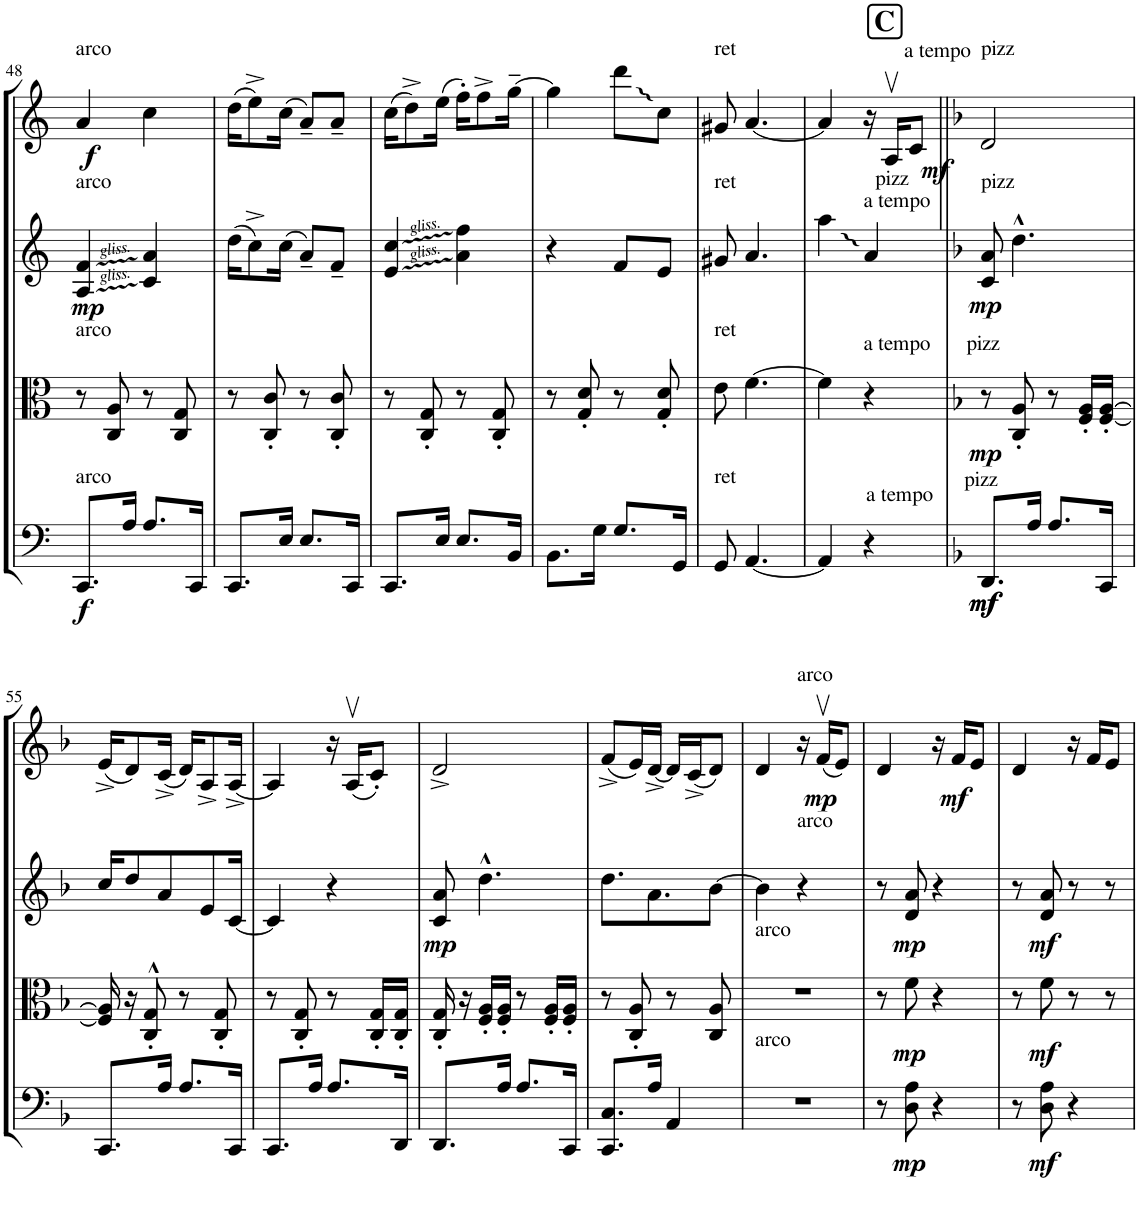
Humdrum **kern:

**kern	**dynam	**kern	**dynam	**kern	**dynam	**kern	**dynam
*part4	*part4	*part3	*part3	*part2	*part2	*part1	*part1
*staff4	*staff4	*staff3	*staff3	*staff2	*staff2	*staff1	*staff1
*I"Violoncello	*	*I"Viola	*	*I"Violin II	*	*I"Violin I	*
*I'Vc	*	*I'Vla	*	*I'Vln	*	*I'Vln	*
!!LO:PB:g=z
*clefF4	*	*clefC3	*	*clefG2	*	*clefG2	*
*k[]	*	*k[]	*	*k[]	*	*k[]	*
*M2/4	*	*M2/4	*	*M2/4	*	*M2/4	*
=48	=48	=48	=48	=48	=48	=48	=48
!	!	!	!	!	!	!LO:TX:a:t=arco	!
!	!	!	!	!LO:TX:a:t=arco	!	!	!
!	!	!LO:TX:a:t=arco	!	!	!	!	!
!LO:TX:a:t=arco	!	!	!	!	!	!	!
!	!LO:DY:b	!	!	!	!LO:DY:b	!	!LO:DY:b
8.CC/L	f	8r	.	4A/ 4f/	mp	4a/	f
.	.	8C/ 8A/	.	.	.	.	.
16A/Jk	.	.	.	.	.	.	.
8.A/L	.	8r	.	4c/ 4a/	.	4cc\	.
.	.	8C/ 8G/	.	.	.	.	.
16CC/Jk	.	.	.	.	.	.	.
=49	=49	=49	=49	=49	=49	=49	=49
8.CC/L	.	8r	.	(16dd\KL	.	(16dd\KL	.
.	.	.	.	8cc^\)	.	8ee^\)	.
.	.	8C/' 8c/'	.	.	.	.	.
16E/Jk	.	.	.	(16cc\Jk	.	(16cc\Jk	.
8.E/L	.	8r	.	8a~/L)	.	8a~/L)	.
.	.	8C/' 8c/'	.	8f~/J	.	8a~/J	.
16CC/Jk	.	.	.	.	.	.	.
=50	=50	=50	=50	=50	=50	=50	=50
8.CC/L	.	8r	.	4e/ 4cc/	.	(16cc\KL	.
.	.	.	.	.	.	8dd^\)	.
.	.	8C/' 8G/'	.	.	.	.	.
16E/Jk	.	.	.	.	.	(16ee\Jk	.
8.E/L	.	8r	.	4a\ 4ff\	.	16ff'\KL)	.
.	.	.	.	.	.	8ff^\	.
.	.	8C/' 8G/'	.	.	.	.	.
16BB/Jk	.	.	.	.	.	[16gg~\Jk	.
=51	=51	=51	=51	=51	=51	=51	=51
8.BB\L	.	8r	.	4r	.	4gg\]	.
.	.	8G/' 8d/'	.	.	.	.	.
16G\Jk	.	.	.	.	.	.	.
8.G/L	.	8r	.	8f/L	.	8ddd\L	.
.	.	8G/' 8d/'	.	8e/J	.	8cc\J	.
16GG/Jk	.	.	.	.	.	.	.
=52	=52	=52	=52	=52	=52	=52	=52
!	!	!	!	!	!	!LO:TX:a:t=ret	!
!	!	!	!	!LO:TX:a:t=ret	!	!	!
!	!	!LO:TX:a:t=ret	!	!	!	!	!
!LO:TX:a:t=ret	!	!	!	!	!	!	!
8GG/	.	8e\	.	8g#X/	.	8g#X/	.
[4.AA/	.	[4.f\	.	4.a/	.	[4.a/	.
!!LO:REH:place=s1:a:B:cj:fs=14:t=C:qo=1.25
=53	=53	=53	=53	=53	=53	=53	=53
4AA/]	.	4f\]	.	4aa\	.	4a/]	.
!	!	!	!	!LO:TX:a:t=a tempo	!	!	!
!	!	!LO:TX:a:t=a tempo	!	!	!	!	!
!LO:TX:a:t=a tempo	!	!	!	!	!	!	!
4r	.	4r	.	4a/	.	16r	.
!	!	!	!	!	!	!LO:TX:a:t=a tempo	!
!	!	!	!	!	!	!LO:TX:b:t=pizz	!
.	.	.	.	.	.	16Av/KL	.
!	!	!	!	!	!	!	!LO:DY:b
.	.	.	.	.	.	8c/J	mf
=54||	=54||	=54||	=54||	=54||	=54||	=54||	=54||
*k[b-]	*	*k[b-]	*	*k[b-]	*	*k[b-]	*
!	!	!	!	!	!	!LO:TX:a:t=pizz	!
!	!	!	!	!LO:TX:a:t=pizz	!	!	!
!	!	!LO:TX:a:t=pizz	!	!	!	!	!
!LO:TX:a:t=pizz	!	!	!	!	!	!	!
!	!LO:DY:b	!	!	!	!	!	!
!	!LO:DY:n=1:b	!	!LO:DY:b	!	!LO:DY:b	!	!
8.DD/L	mf mf	8r	mp	8c/ 8a/	mp	2d/	.
.	.	8C/' 8A/'	.	4.dd^^\	.	.	.
16A/Jk	.	.	.	.	.	.	.
8.A/L	.	8r	.	.	.	.	.
.	.	16F/' 16A/'LL	.	.	.	.	.
16CC/Jk	.	[16F/' [16A/'JJ	.	.	.	.	.
!!LO:LB:g=z
=55	=55	=55	=55	=55	=55	=55	=55
8.CC/L	.	16F/] 16A/]	.	16cc/KL	.	(16e^/KL	.
.	.	16r	.	8dd/	.	8d/)	.
.	.	8C/'^^ 8G/'^^	.	.	.	.	.
16A/Jk	.	.	.	8a/	.	(16c^/Jk	.
8.A/L	.	8r	.	.	.	16d/KL)	.
.	.	.	.	8e/	.	8A^/	.
.	.	8C/' 8G/'	.	.	.	.	.
16CC/Jk	.	.	.	[16c/Jk	.	[16A^/Jk	.
=56	=56	=56	=56	=56	=56	=56	=56
8.CC/L	.	8r	.	4c/]	.	4A/]	.
.	.	8C/' 8G/'	.	.	.	.	.
16A/Jk	.	.	.	.	.	.	.
8.A/L	.	8r	.	4r	.	16r	.
.	.	.	.	.	.	(16Av/KL	.
.	.	16C/' 16G/'LL	.	.	.	8c'/J)	.
16DD/Jk	.	16C/' 16G/'JJ	.	.	.	.	.
=57	=57	=57	=57	=57	=57	=57	=57
!	!	!	!	!	!LO:DY:b	!	!
8.DD/L	.	16C/' 16G/'	.	8c/ 8a/	mp	2d^/	.
.	.	16r	.	.	.	.	.
.	.	16F/' 16A/'LL	.	4.dd^^\	.	.	.
16A/Jk	.	16F/' 16A/'JJ	.	.	.	.	.
8.A/L	.	8r	.	.	.	.	.
.	.	16F/' 16A/'LL	.	.	.	.	.
16CC/Jk	.	16F/' 16A/'JJ	.	.	.	.	.
=58	=58	=58	=58	=58	=58	=58	=58
8.CC/ 8.C/L	.	8r	.	8.dd\L	.	(8f^/L	.
.	.	8C/' 8A/'	.	.	.	16e/L)	.
16A/Jk	.	.	.	8.a\	.	[16d^/JJ	.
4AA/	.	8r	.	.	.	16d/LL]	.
.	.	.	.	.	.	(16c^/J	.
.	.	8C/ 8A/	.	[8b-\J	.	8d/J)	.
=59	=59	=59	=59	=59	=59	=59	=59
!	!	!LO:TX:a:t=arco	!	!	!	!	!
!LO:TX:a:t=arco	!	!	!	!	!	!	!
2r	.	2r	.	4b-\]	.	4d/	.
!	!	!	!	!	!	!LO:TX:a:t=arco	!
!	!	!	!	!LO:TX:a:t=arco	!	!	!
.	.	.	.	4r	.	16r	.
!	!	!	!	!	!	!	!LO:DY:b
.	.	.	.	.	.	(16fv/KL	mp
.	.	.	.	.	.	8e/J)	.
=60	=60	=60	=60	=60	=60	=60	=60
8r	.	8r	.	8r	.	4d/	.
!	!LO:DY:b	!	!LO:DY:b	!	!LO:DY:b	!	!
8D\ 8A\	mp	8f\	mp	8d/ 8a/	mp	.	.
4r	.	4r	.	4r	.	16r	.
!	!	!	!	!	!	!	!LO:DY:b
.	.	.	.	.	.	16f/KL	mf
.	.	.	.	.	.	8e/J	.
=61	=61	=61	=61	=61	=61	=61	=61
8r	.	8r	.	8r	.	4d/	.
!	!LO:DY:b	!	!LO:DY:b	!	!LO:DY:b	!	!
8D\ 8A\	mf	8f\	mf	8d/ 8a/	mf	.	.
4r	.	8r	.	8r	.	16r	.
.	.	.	.	.	.	16f/KL	.
.	.	8r	.	8r	.	8e/J	.
=	=	=	=	=	=	=	=
*-	*-	*-	*-	*-	*-	*-	*-
